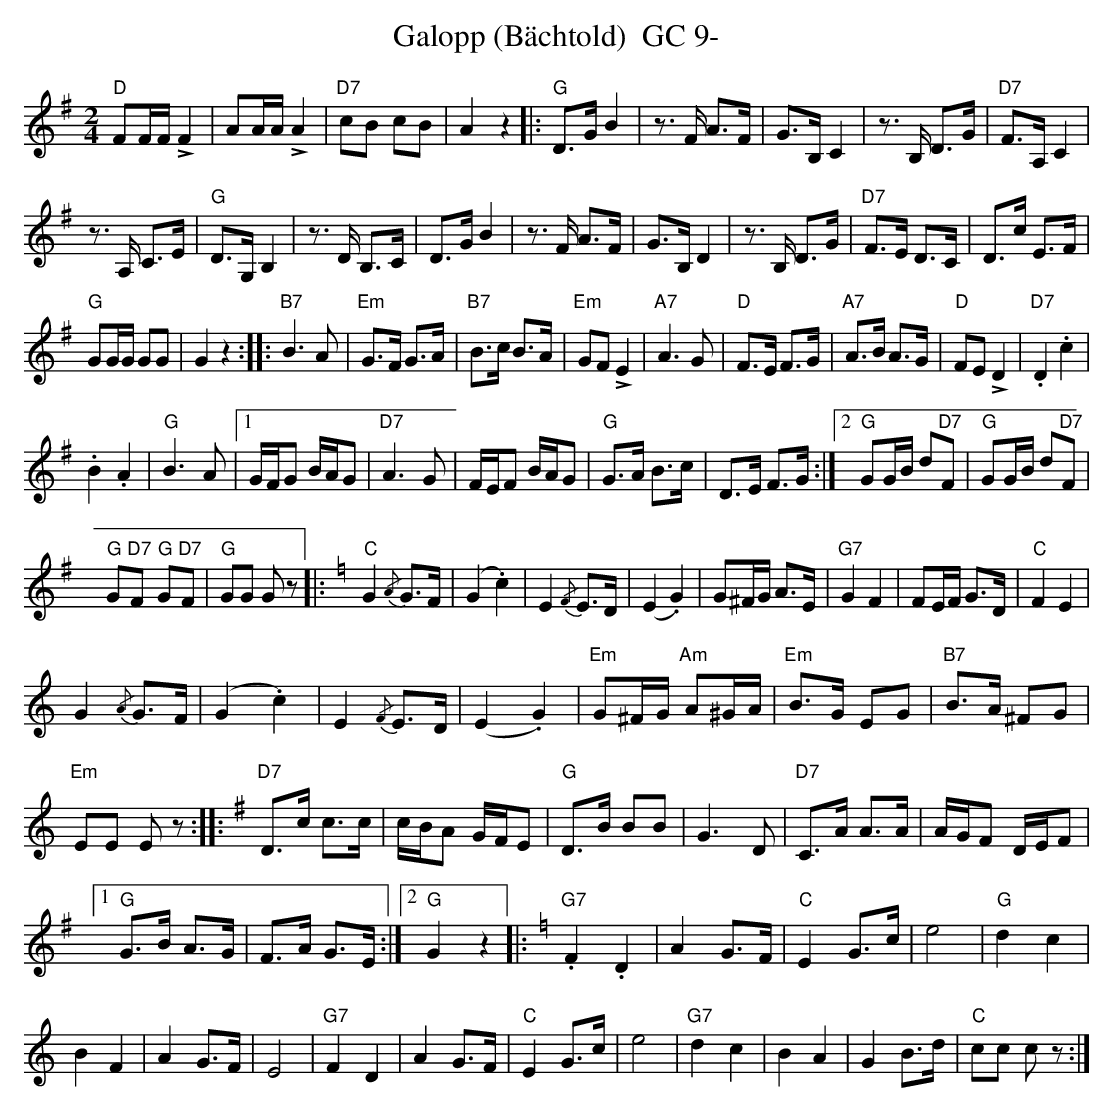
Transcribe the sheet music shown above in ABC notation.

X:1
T:Galopp (B\"achtold)  GC 9-
M:2/4
L:1/8
K:Gmaj%%MIDI gchordon
"D"FF/2F/2 !>!F2 | AA/2A/2 !>!A2 | "D7"cB cB | A2z2 |: "G"D>GB2 | z>F A>F | G>B,C2 | z>B, D>G | "D7"F>A,C2 |
z>A, C>E | "G"D>G,B,2 | z>D B,>C | D>GB2 | z>F A>F | G>B,D2 | z>B, D>G | "D7"F>E D>C | D>c E>F |
"G"GG/2G/2 GG | G2z2 :: "B7"B3A | "Em"G>F G>A | "B7"B>c B>A | "Em"GF!>!E2 | "A7"A3G | "D"F>E F>G | "A7"A>B A>G | \
"D"FE !>!D2 | "D7".D2.c2 |
.B2.A2 | "G"B3A |1 G/2F/2G B/2A/2G | "D7"A3G | F/2E/2F B/2A/2G |"G"G>A B>c | D>E F>G :|2 \
"G"GG/2B/2 d"D7"F | "G"GG/2B/2 d"D7"F |
"G"G"D7"F "G"G"D7"F | "G"GG Gz [K:Cmaj] |: "C"G2 {/A} G>F | (G2.c2) | E2 {/F}E>D | (E2.G2) | G^F/2G/2 A>E | "G7"G2F2 | \
FE/2F/2 G>D | "C"F2E2 |
G2 {/A}G>F | (G2.c2) | E2 {/F}E>D | (E2.G2) | "Em"G^F/2G/2 "Am"A^G/2A/2 | "Em"B>G EG | "B7"B>A ^FG |
"Em"EE Ez :: [K:Gmaj] \
"D7"D>c c>c | c/2B/2A G/2F/2E | "G"D>B BB | G3D | "D7"C>A A>A | A/2G/2F D/2E/2F |1
"G"G>B A>G | F>A G>E :|2 "G"G2z2 \
|: [K:Cmaj] "G7".F2.D2 | A2G>F | "C"E2G>c | e4 | "G"d2c2 |
B2F2 | A2G>F | E4 | \
"G7"F2D2 | A2G>F | "C"E2G>c | e4 | "G7"d2c2 | B2A2 | G2B>d | "C"cc cz :|
